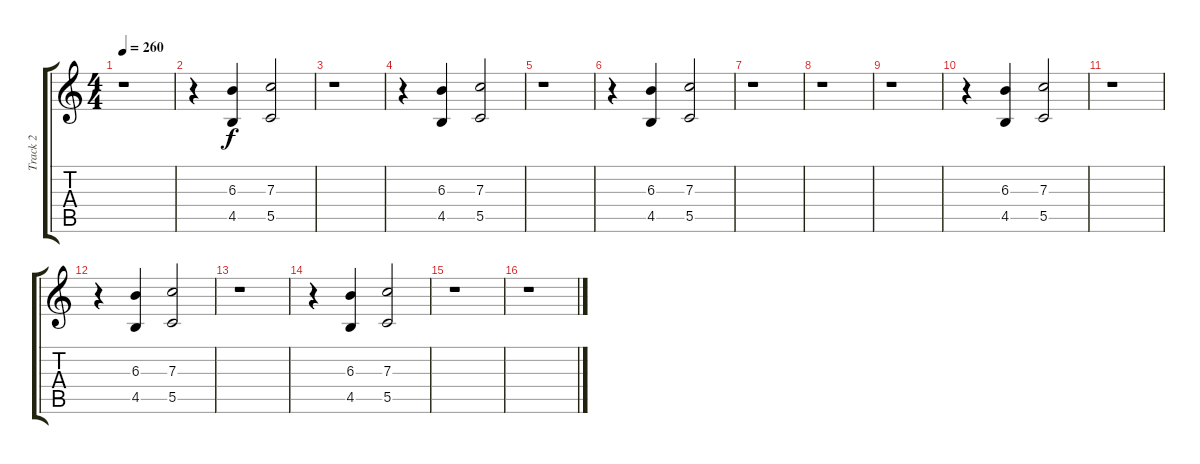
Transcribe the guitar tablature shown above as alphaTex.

\track ("Track 2" "Track 2") {instrument distortionguitar}
\staff {score tabs}
\tuning (D4 A3 F3 C3 G2 C2) {hide}
\ts (4 4)
\tempo 260
\clef g2
\ks c
r.1{dy f} |
r.4 (6.3 4.5).4 (7.3 5.5).2 |
r.1 |
r.4 (6.3 4.5).4 (7.3 5.5).2 |
r.1 |
r.4 (6.3 4.5).4 (7.3 5.5).2 |
r.1 |
r.1 |
r.1 |
r.4 (6.3 4.5).4 (7.3 5.5).2 |
r.1 |
r.4 (6.3 4.5).4 (7.3 5.5).2 |
r.1 |
r.4 (6.3 4.5).4 (7.3 5.5).2 |
r.1 |
r.1
